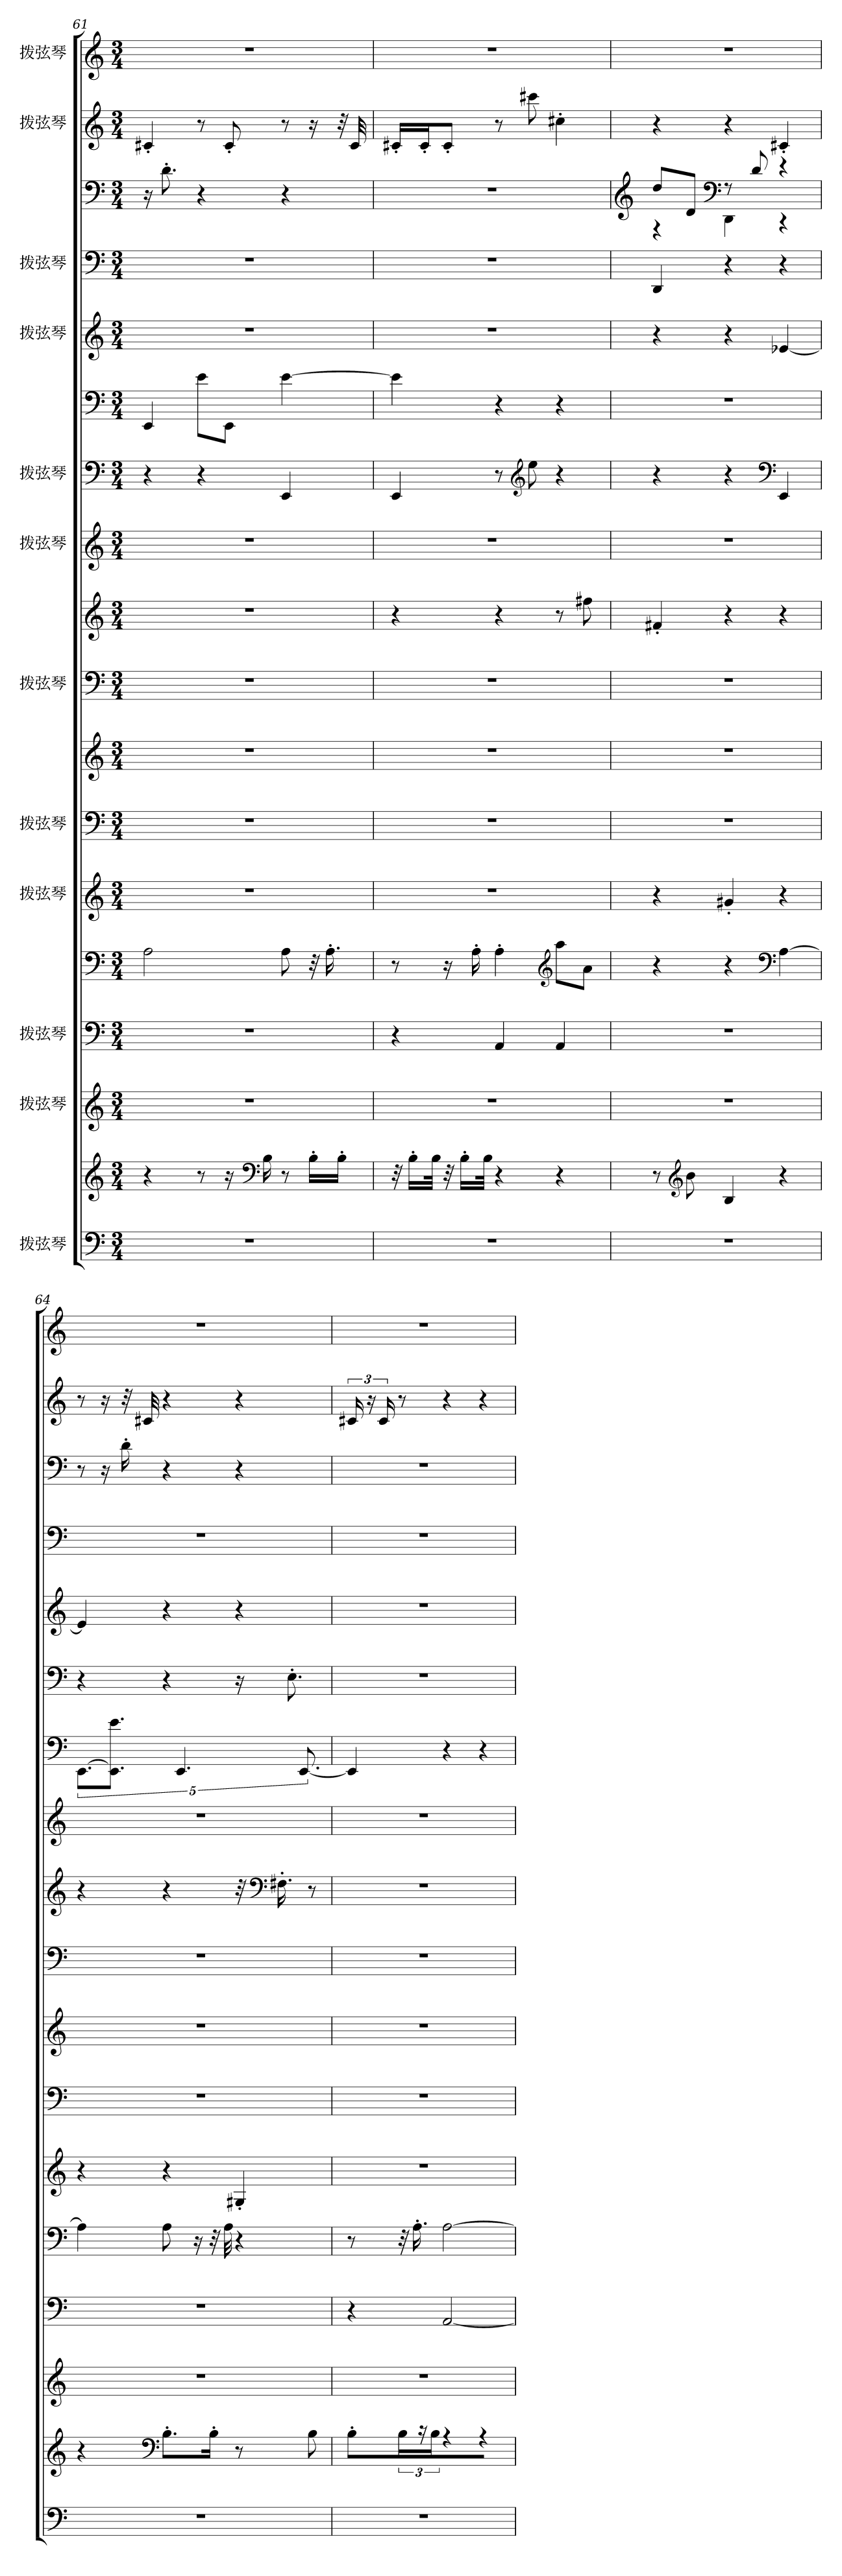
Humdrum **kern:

**kern	**kern	**kern	**kern	**kern	**kern	**kern	**kern	**kern	**kern	**kern	**kern	**kern	**kern	**kern	**kern	**kern	**kern
*part12	*part12	*part11	*part10	*part10	*part9	*part8	*part8	*part7	*part7	*part6	*part5	*part5	*part4	*part3	*part3	*part2	*part1
*staff18	*staff17	*staff16	*staff15	*staff14	*staff13	*staff12	*staff11	*staff10	*staff9	*staff8	*staff7	*staff6	*staff5	*staff4	*staff3	*staff2	*staff1
*I"拨弦琴	*	*I"拨弦琴	*I"拨弦琴	*	*I"拨弦琴	*I"拨弦琴	*	*I"拨弦琴	*	*I"拨弦琴	*I"拨弦琴	*	*I"拨弦琴	*I"拨弦琴	*	*I"拨弦琴	*I"拨弦琴
*clefF4	*clefG2	*clefG2	*clefF4	*clefF4	*clefG2	*clefF4	*clefG2	*clefF4	*clefG2	*clefG2	*clefF4	*clefF4	*clefG2	*clefF4	*clefF4	*clefG2	*clefG2
*k[]	*k[]	*k[]	*k[]	*k[]	*k[]	*k[]	*k[]	*k[]	*k[]	*k[]	*k[]	*k[]	*k[]	*k[]	*k[]	*k[]	*k[]
*M3/4	*M3/4	*M3/4	*M3/4	*M3/4	*M3/4	*M3/4	*M3/4	*M3/4	*M3/4	*M3/4	*M3/4	*M3/4	*M3/4	*M3/4	*M3/4	*M3/4	*M3/4
=61	=61	=61	=61	=61	=61	=61	=61	=61	=61	=61	=61	=61	=61	=61	=61	=61	=61
2.r	4r	2.r	2.r	2A\	2.r	2.r	2.r	2.r	2.r	2.r	4r	4EE/	2.r	2.r	16r	4c#X'/	2.r
.	.	.	.	.	.	.	.	.	.	.	.	.	.	.	8.d'\	.	.
.	8r	.	.	.	.	.	.	.	.	.	4r	8e\L	.	.	4r	8r	.
.	16r	.	.	.	.	.	.	.	.	.	.	8EE\J	.	.	.	8c#'/	.
*	*clefF4	*	*	*	*	*	*	*	*	*	*	*	*	*	*	*	*
.	16B\	.	.	.	.	.	.	.	.	.	.	.	.	.	.	.	.
.	8r	.	.	8A\	.	.	.	.	.	.	4EE/	[4e\	.	.	4r	8r	.
.	16B'\LL	.	.	32r	.	.	.	.	.	.	.	.	.	.	.	16r	.
.	.	.	.	16.A'\	.	.	.	.	.	.	.	.	.	.	.	.	.
.	16B'\JJ	.	.	.	.	.	.	.	.	.	.	.	.	.	.	32r	.
.	.	.	.	.	.	.	.	.	.	.	.	.	.	.	.	32c#/	.
!!LO:PB:g=z
=62	=62	=62	=62	=62	=62	=62	=62	=62	=62	=62	=62	=62	=62	=62	=62	=62	=62
2.r	32r	2.r	4r	8r	2.r	2.r	2.r	2.r	4r	2.r	4EE/	4e\]	2.r	2.r	2.r	16c#X'/LL	2.r
.	16B'\LL	.	.	.	.	.	.	.	.	.	.	.	.	.	.	.	.
.	.	.	.	.	.	.	.	.	.	.	.	.	.	.	.	16c#'/J	.
.	32B\JJk	.	.	.	.	.	.	.	.	.	.	.	.	.	.	.	.
.	32r	.	.	16r	.	.	.	.	.	.	.	.	.	.	.	8c#'/J	.
.	16B'\LL	.	.	.	.	.	.	.	.	.	.	.	.	.	.	.	.
.	.	.	.	16A'\	.	.	.	.	.	.	.	.	.	.	.	.	.
.	32B\JJk	.	.	.	.	.	.	.	.	.	.	.	.	.	.	.	.
.	4r	.	4AA/	4A'\	.	.	.	.	4r	.	8r	4r	.	.	.	8r	.
*	*	*	*	*	*	*	*	*	*	*	*clefG2	*	*	*	*	*	*
.	.	.	.	.	.	.	.	.	.	.	8ee\	.	.	.	.	8ccc#X\	.
*	*	*	*	*clefG2	*	*	*	*	*	*	*	*	*	*	*	*	*
.	4r	.	4AA/	8aa\L	.	.	.	.	8r	.	4r	4r	.	.	.	4cc#X'\	.
.	.	.	.	8a\J	.	.	.	.	8ff#X\	.	.	.	.	.	.	.	.
=63	=63	=63	=63	=63	=63	=63	=63	=63	=63	=63	=63	=63	=63	=63	=63	=63	=63
*	*	*	*	*	*	*	*	*	*	*	*	*	*	*	*clefG2	*	*
*	*	*	*	*	*	*	*	*	*	*	*	*	*	*	*^	*	*
2.r	8r	2.r	2.r	4r	4r	2.r	2.r	2.r	4f#X'/	2.r	4r	2.r	4r	4DD/	8dd/L	4r	4r	2.r
*	*clefG2	*	*	*	*	*	*	*	*	*	*	*	*	*	*	*	*	*
.	8b\	.	.	.	.	.	.	.	.	.	.	.	.	.	8d/J	.	.	.
*	*	*	*	*	*	*	*	*	*	*	*	*	*	*	*clefF4	*	*	*
.	4B/	.	.	4r	4g#X'/	.	.	.	4r	.	4r	.	4r	4r	8r	4DD\	4r	.
.	.	.	.	.	.	.	.	.	.	.	.	.	.	.	8d/	.	.	.
*	*	*	*	*clefF4	*	*	*	*	*	*	*clefF4	*	*	*	*	*	*	*
.	4r	.	.	[4A\	4r	.	.	.	4r	.	4EE/	.	[4e-X/	4r	4r	4r	4c#X'/	.
*	*	*	*	*	*	*	*	*	*	*	*	*	*	*	*v	*v	*	*
=64	=64	=64	=64	=64	=64	=64	=64	=64	=64	=64	=64	=64	=64	=64	=64	=64	=64
2.r	4r	2.r	2.r	4A\]	4r	2.r	2.r	2.r	4r	2.r	[10.EE\L	4r	4e-/]	2.r	8r	8r	2.r
.	.	.	.	.	.	.	.	.	.	.	.	.	.	.	16r	16r	.
.	.	.	.	.	.	.	.	.	.	.	10.EE\] 10.e\J	.	.	.	.	.	.
.	.	.	.	.	.	.	.	.	.	.	.	.	.	.	16d'\	32r	.
.	.	.	.	.	.	.	.	.	.	.	.	.	.	.	.	32c#X/	.
*	*clefF4	*	*	*	*	*	*	*	*	*	*	*	*	*	*	*	*
.	8.B'\L	.	.	8A\	4r	.	.	.	4r	.	.	4r	4r	.	4r	4r	.
.	.	.	.	.	.	.	.	.	.	.	5.EE/	.	.	.	.	.	.
.	.	.	.	16r	.	.	.	.	.	.	.	.	.	.	.	.	.
.	16B'\Jk	.	.	32r	.	.	.	.	.	.	.	.	.	.	.	.	.
.	.	.	.	32A\	.	.	.	.	.	.	.	.	.	.	.	.	.
.	8r	.	.	4r	4G#X'/	.	.	.	32r	.	.	16r	4r	.	4r	4r	.
*	*	*	*	*	*	*	*	*	*clefF4	*	*	*	*	*	*	*	*
.	.	.	.	.	.	.	.	.	16.F#X'\	.	.	.	.	.	.	.	.
.	.	.	.	.	.	.	.	.	.	.	.	8.E'\	.	.	.	.	.
.	.	.	.	.	.	.	.	.	.	.	[10.EE/	.	.	.	.	.	.
.	8B\	.	.	.	.	.	.	.	8r	.	.	.	.	.	.	.	.
!!LO:PB:g=z
=65	=65	=65	=65	=65	=65	=65	=65	=65	=65	=65	=65	=65	=65	=65	=65	=65	=65
2.r	8B'\L	2.r	4r	8r	2.r	2.r	2.r	2.r	2.r	2.r	4EE/]	2.r	2.r	2.r	2.r	24c#X/	2.r
.	.	.	.	.	.	.	.	.	.	.	.	.	.	.	.	24r	.
.	.	.	.	.	.	.	.	.	.	.	.	.	.	.	.	24c#/	.
.	24B\Jk	.	.	32r	.	.	.	.	.	.	.	.	.	.	.	8r	.
.	.	.	.	16.A'\	.	.	.	.	.	.	.	.	.	.	.	.	.
.	24r	.	.	.	.	.	.	.	.	.	.	.	.	.	.	.	.
.	24B\	.	.	.	.	.	.	.	.	.	.	.	.	.	.	.	.
.	4r	.	[2AA/	[2A\	.	.	.	.	.	.	4r	.	.	.	.	4r	.
.	4r	.	.	.	.	.	.	.	.	.	4r	.	.	.	.	4r	.
=	=	=	=	=	=	=	=	=	=	=	=	=	=	=	=	=	=
*-	*-	*-	*-	*-	*-	*-	*-	*-	*-	*-	*-	*-	*-	*-	*-	*-	*-
